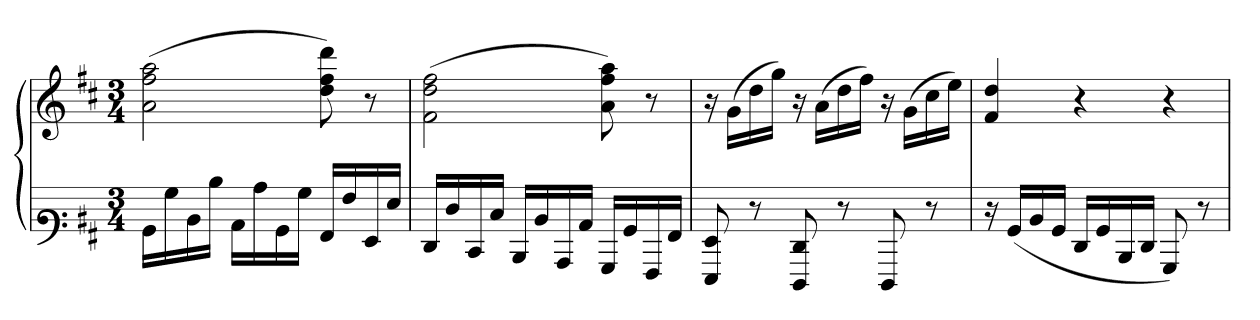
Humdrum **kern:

**kern	**kern
*part1	*part1
*staff2	*staff1
*clefF2	*clefG2
*k[f#c#]	*k[f#c#]
*M3/4	*M3/4
=	=
16DLL	(2a 2ff# 2aa
16d	.
16F#	.
16f#JJ	.
16ELL	.
16e	.
16D	.
16dJJ	.
16C#LL	8dd 8ff# 8ddd)
16c#	.
16BB	8r
16BJJ	.
=	=
16AALL	(2f# 2dd 2ff#
16A	.
16GG	.
16GJJ	.
16FF#LL	.
16F#	.
16EE	.
16EJJ	.
16DDLL	8a 8ff# 8aa)
16D	.
16CC#	8r
16C#JJ	.
=	=
8BBB 8BB	16r
.	(16gLL
8r	16dd
.	16ggJJ)
8AAA 8AA	16r
.	(16aLL
8r	16dd
.	16ff#JJ)
8AAA	16r
.	(16gLL
8r	16cc#
.	16eeJJ)
=	=
16r	4f# 4dd
(16DLL	.
16F#	.
16DJJ	.
16AALL	4r
16D	.
16FF#	.
16AAJJ	.
8DD)	4r
8r	.
=	=
*-	*-
